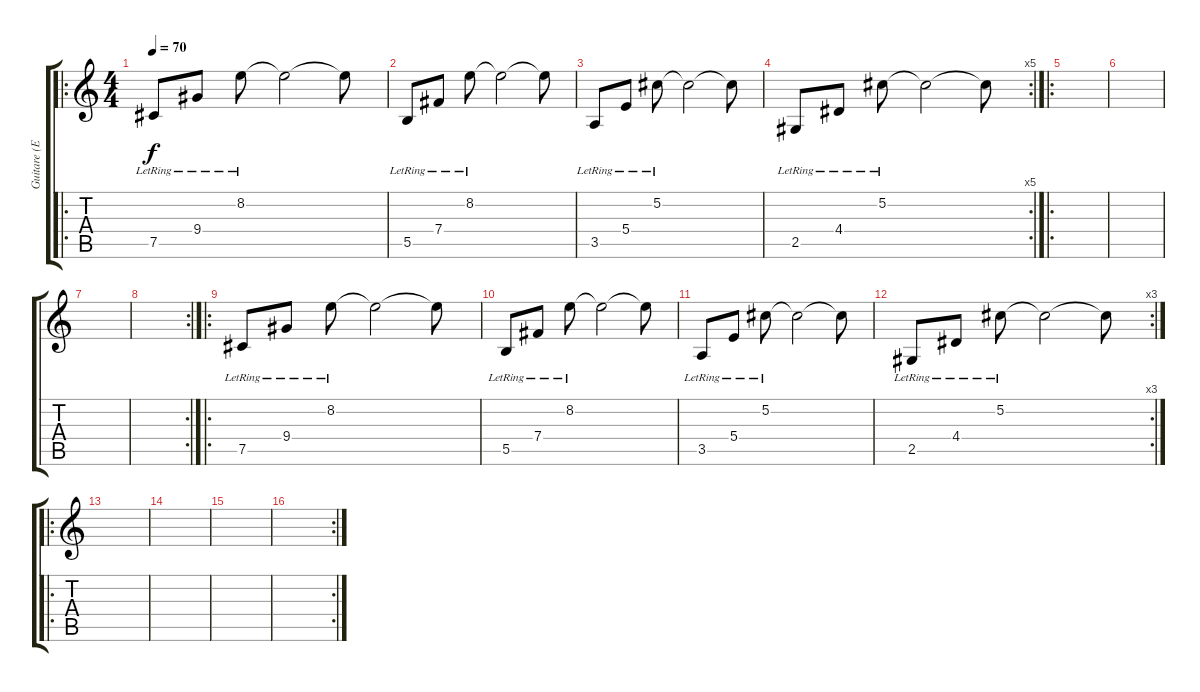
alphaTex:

\track ("Guitare (Effets)" "Guitare (E") {instrument slapbass1}
\staff {score tabs}
\tuning (Db4 Ab3 E3 B2 Gb2 B1) {hide}
\ro
\ts (4 4)
\tempo 70
\clef g2
\ks c
7.5{lr}.8{dy f instrument slapbass1} 9.4{lr}.8 8.2{lr}.8 8.2{t}.2 8.2{t}.8 |
5.5{lr}.8 7.4{lr}.8 8.2{lr}.8 8.2{t}.2 8.2{t}.8 |
3.5{lr}.8 5.4{lr}.8 5.2{lr}.8 5.2{t}.2 5.2{t}.8 |
\rc 5
2.5{lr}.8 4.4{lr}.8 5.2{lr}.8 5.2{t}.2 5.2{t}.8 |
\ro
|
|
|
\rc 2
|
\ro
7.5{lr}.8 9.4{lr}.8 8.2{lr}.8 8.2{t}.2 8.2{t}.8 |
5.5{lr}.8 7.4{lr}.8 8.2{lr}.8 8.2{t}.2 8.2{t}.8 |
3.5{lr}.8 5.4{lr}.8 5.2{lr}.8 5.2{t}.2 5.2{t}.8 |
\rc 3
2.5{lr}.8 4.4{lr}.8 5.2{lr}.8 5.2{t}.2 5.2{t}.8 |
\ro
|
|
|
\rc 2
